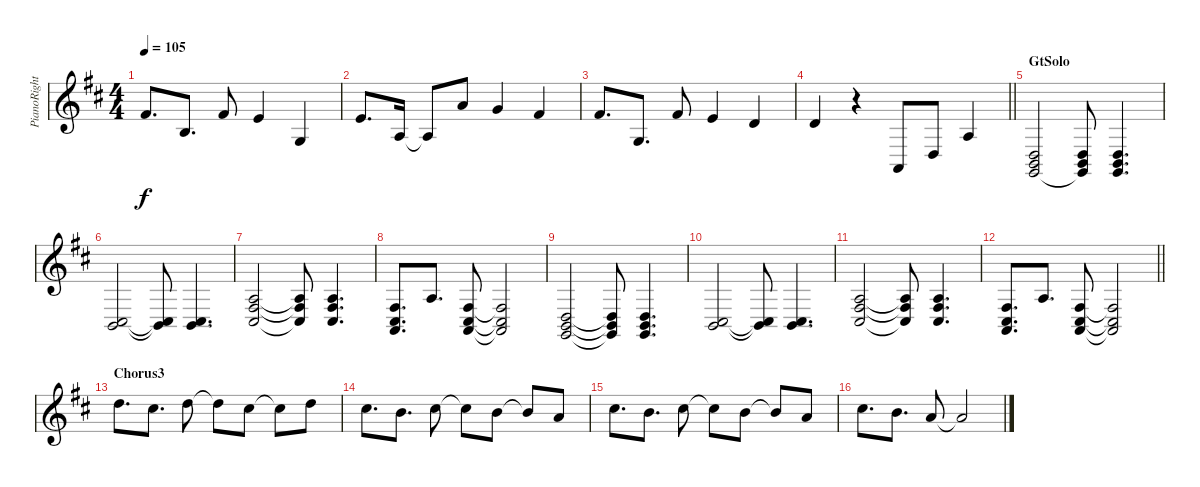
\track ("PianoRight" "PianoRight") {instrument acousticgrandpiano}
\staff {score}
\tuning (E4 B3 G3 D3 A2 E2) {hide}
\ts (4 4)
\tempo 105
\clef g2
\ks d
2.1.8{d dy f} 0.2.8{d} 2.1.8 0.1.4 0.3.4 |
0.1.8{d} 2.3.16 2.3{t}.8 5.1.8 3.1.4 2.1.4 |
2.1.8{d} 0.3.8{d} 2.1.8 0.1.4 3.2.4 |
\barLineRight lightlight
3.2.4 r.4 0.5.8 0.4.8 2.3.4 |
\section ("" "GtSolo")
(0.4 2.5 3.6).2 (0.4 2.5 3.6{t}).8 (0.4 2.5 3.6).4{d} |
(2.5 9.6).2 (2.5{t} 9.6{t}).8 (2.5 9.6).4{d} |
(2.3 4.4 4.5).2 (2.3{t} 4.4{t} 4.5{t}).8 (2.3 4.4 4.5).4{d} |
(4.4 0.5 9.6).8{d} 2.3.8{d} (4.4 0.5 9.6).8 (4.4{t} 0.5{t} 9.6{t}).2 |
(0.4 2.5 3.6).2 (0.4{t} 2.5{t} 3.6{t}).8 (0.4 2.5 3.6).4{d} |
(2.5 9.6).2 (2.5{t} 9.6{t}).8 (2.5 9.6).4{d} |
(2.3 4.4 4.5).2 (2.3{t} 4.4{t} 4.5{t}).8 (2.3 4.4 4.5).4{d} |
\barLineRight lightlight
(4.4 0.5 9.6).8{d} 2.3.8{d} (4.4 0.5 9.6).8 (4.4{t} 0.5{t} 9.6{t}).2 |
\section ("" "Chorus3")
10.1.8{d} 9.1.8{d} 10.1.8 10.1{t}.8 9.1.8 9.1{t}.8 10.1.8 |
9.1.8{d} 7.1.8{d} 9.1.8 9.1{t}.8 7.1.8 7.1{t}.8 5.1.8 |
9.1.8{d} 7.1.8{d} 9.1.8 9.1{t}.8 7.1.8 7.1{t}.8 5.1.8 |
9.1.8{d} 7.1.8{d} 5.1.8 5.1{t}.2
